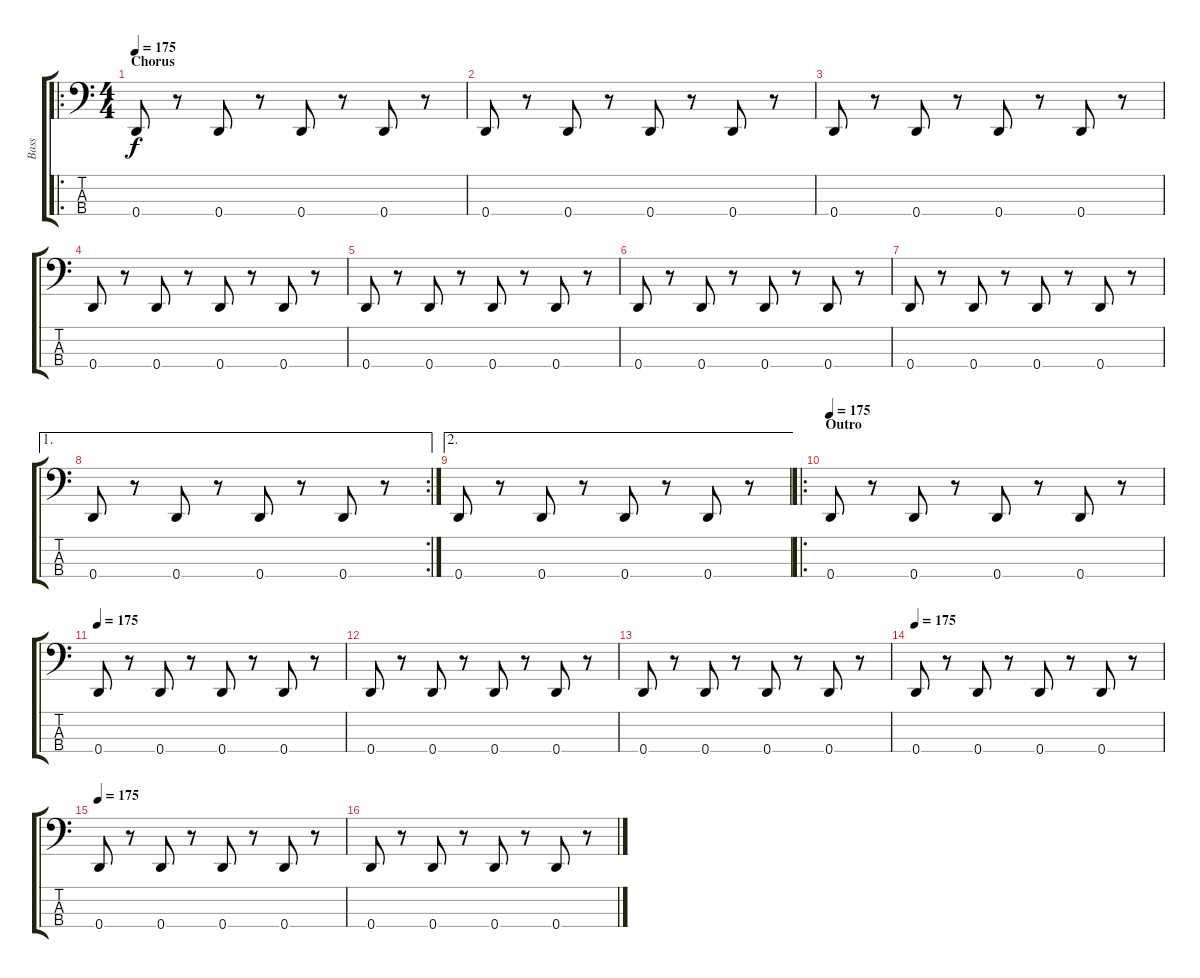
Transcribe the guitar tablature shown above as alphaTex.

\track ("Bass" "Bass") {instrument electricbassfinger}
\staff {score tabs}
\tuning (F2 C2 G1 D1) {hide}
\ro
\ts (4 4)
\section ("" "Chorus")
\tempo 175
\clef f4
\ks c
0.4.8{dy f} r.8 0.4.8 r.8 0.4.8 r.8 0.4.8 r.8 |
0.4.8 r.8 0.4.8 r.8 0.4.8 r.8 0.4.8 r.8 |
0.4.8 r.8 0.4.8 r.8 0.4.8 r.8 0.4.8 r.8 |
0.4.8 r.8 0.4.8 r.8 0.4.8 r.8 0.4.8 r.8 |
0.4.8 r.8 0.4.8 r.8 0.4.8 r.8 0.4.8 r.8 |
0.4.8 r.8 0.4.8 r.8 0.4.8 r.8 0.4.8 r.8 |
0.4.8 r.8 0.4.8 r.8 0.4.8 r.8 0.4.8 r.8 |
\ae 1
\rc 2
0.4.8 r.8 0.4.8 r.8 0.4.8 r.8 0.4.8 r.8 |
\ae 2
0.4.8 r.8 0.4.8 r.8 0.4.8 r.8 0.4.8 r.8 |
\ro
\section ("" "Outro")
\tempo 175
0.4.8 r.8 0.4.8 r.8 0.4.8 r.8 0.4.8 r.8 |
\tempo 175
0.4.8 r.8 0.4.8 r.8 0.4.8 r.8 0.4.8 r.8 |
0.4.8 r.8 0.4.8 r.8 0.4.8 r.8 0.4.8 r.8 |
0.4.8 r.8 0.4.8 r.8 0.4.8 r.8 0.4.8 r.8 |
\tempo 175
0.4.8 r.8 0.4.8 r.8 0.4.8 r.8 0.4.8 r.8 |
\tempo 175
0.4.8 r.8 0.4.8 r.8 0.4.8 r.8 0.4.8 r.8 |
0.4.8 r.8 0.4.8 r.8 0.4.8 r.8 0.4.8 r.8
